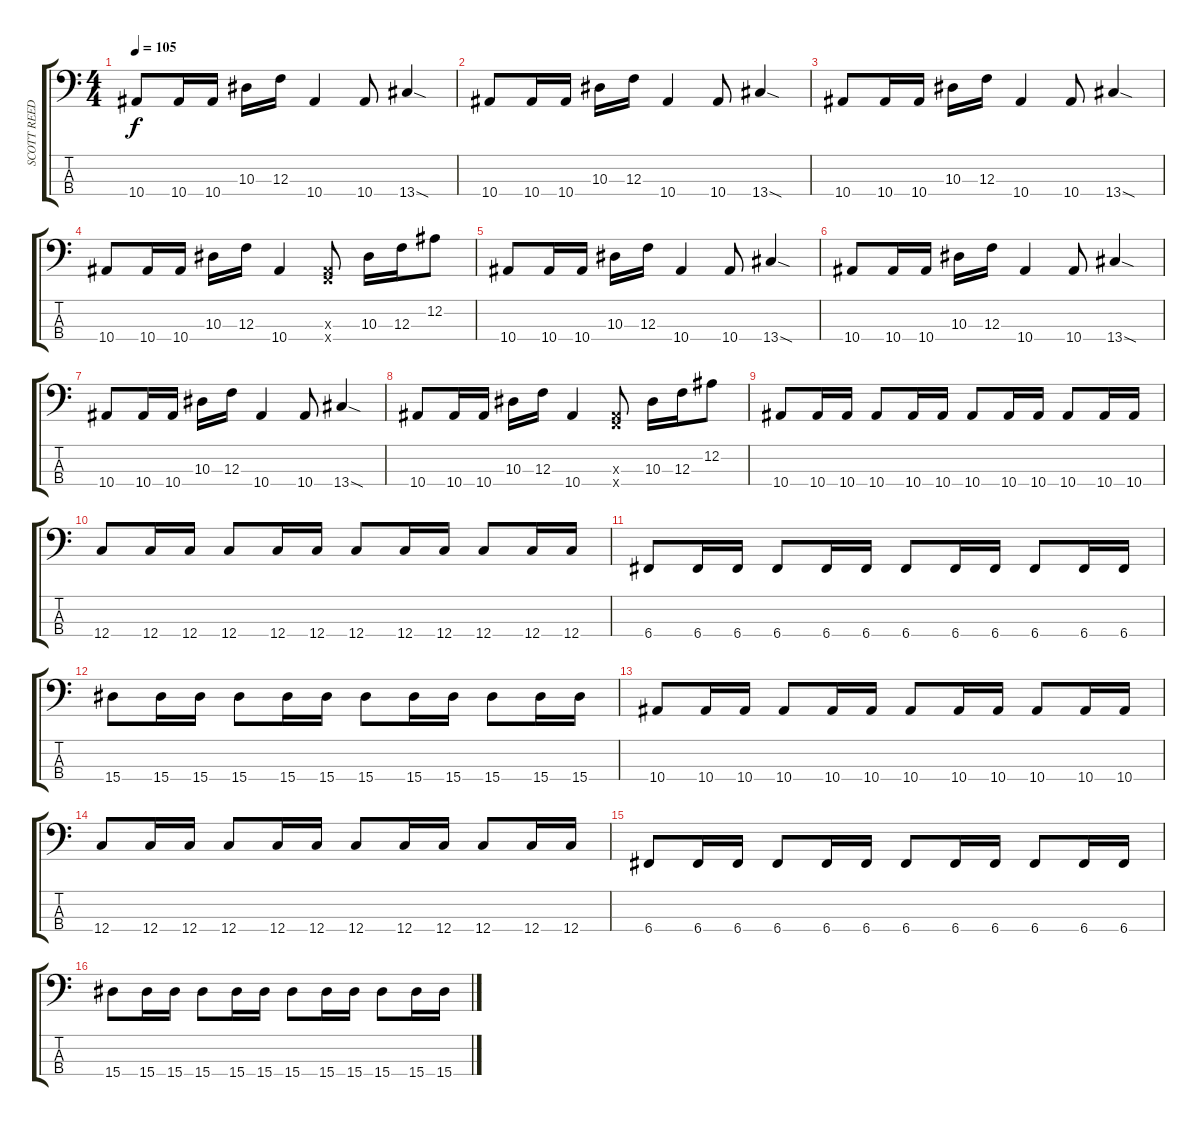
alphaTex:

\track ("SCOTT REEDER - BASS" "SCOTT REED") {instrument electricbasspick}
\staff {score tabs}
\tuning (Eb2 Bb1 F1 C1) {hide}
\ts (4 4)
\tempo 105
\clef f4
\ks c
10.4.8{dy f} 10.4.16 10.4.16 10.3.16 12.3.16 10.4.4 10.4.8 13.4{sod}.4 |
10.4.8 10.4.16 10.4.16 10.3.16 12.3.16 10.4.4 10.4.8 13.4{sod}.4 |
10.4.8 10.4.16 10.4.16 10.3.16 12.3.16 10.4.4 10.4.8 13.4{sod}.4 |
10.4.8 10.4.16 10.4.16 10.3.16 12.3.16 10.4.4 (0.3{x} 10.4{x}).8 10.3.16 12.3.16 12.2.8 |
10.4.8 10.4.16 10.4.16 10.3.16 12.3.16 10.4.4 10.4.8 13.4{sod}.4 |
10.4.8 10.4.16 10.4.16 10.3.16 12.3.16 10.4.4 10.4.8 13.4{sod}.4 |
10.4.8 10.4.16 10.4.16 10.3.16 12.3.16 10.4.4 10.4.8 13.4{sod}.4 |
10.4.8 10.4.16 10.4.16 10.3.16 12.3.16 10.4.4 (0.3{x} 10.4{x}).8 10.3.16 12.3.16 12.2.8 |
10.4.8 10.4.16 10.4.16 10.4.8 10.4.16 10.4.16 10.4.8 10.4.16 10.4.16 10.4.8 10.4.16 10.4.16 |
12.4.8 12.4.16 12.4.16 12.4.8 12.4.16 12.4.16 12.4.8 12.4.16 12.4.16 12.4.8 12.4.16 12.4.16 |
6.4.8 6.4.16 6.4.16 6.4.8 6.4.16 6.4.16 6.4.8 6.4.16 6.4.16 6.4.8 6.4.16 6.4.16 |
15.4.8 15.4.16 15.4.16 15.4.8 15.4.16 15.4.16 15.4.8 15.4.16 15.4.16 15.4.8 15.4.16 15.4.16 |
10.4.8 10.4.16 10.4.16 10.4.8 10.4.16 10.4.16 10.4.8 10.4.16 10.4.16 10.4.8 10.4.16 10.4.16 |
12.4.8 12.4.16 12.4.16 12.4.8 12.4.16 12.4.16 12.4.8 12.4.16 12.4.16 12.4.8 12.4.16 12.4.16 |
6.4.8 6.4.16 6.4.16 6.4.8 6.4.16 6.4.16 6.4.8 6.4.16 6.4.16 6.4.8 6.4.16 6.4.16 |
15.4.8 15.4.16 15.4.16 15.4.8 15.4.16 15.4.16 15.4.8 15.4.16 15.4.16 15.4.8 15.4.16 15.4.16
